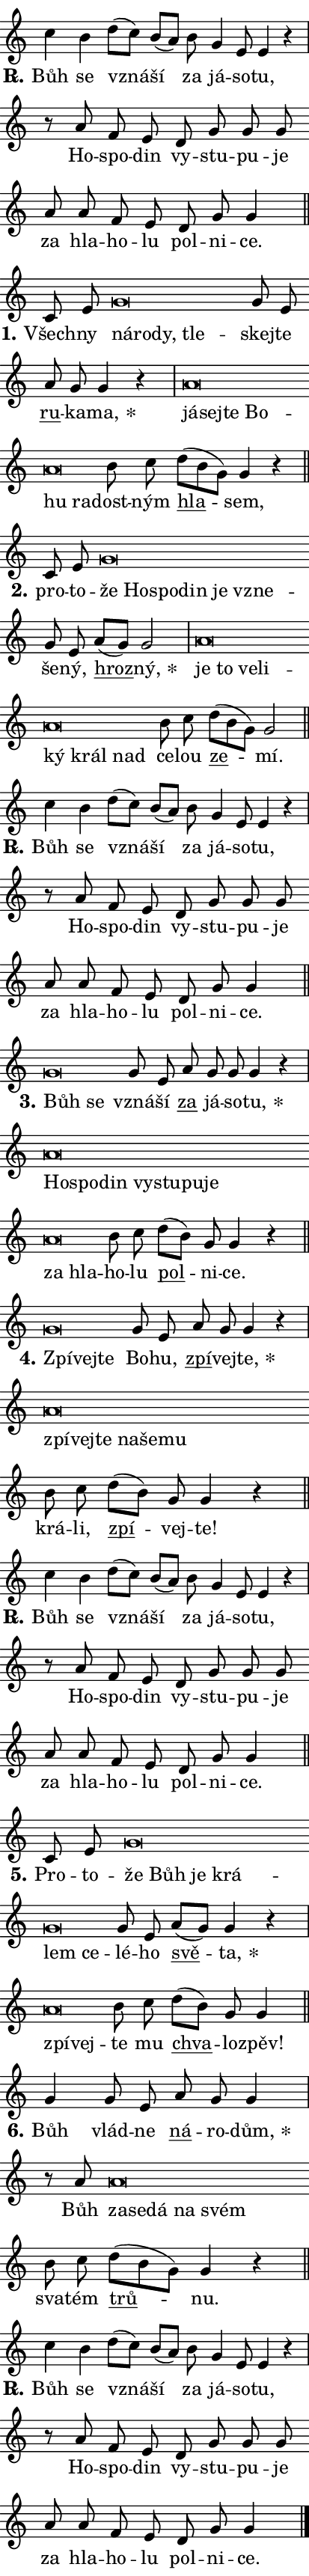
\version "2.22.1"
\header { tagline = "" }
\paper {
  indent = 0\cm
  top-margin = 0\cm
  right-margin = 0\cm
  bottom-margin = 0\cm
  left-margin = 0\cm
  paper-width = 7\cm
  page-breaking = #ly:one-page-breaking
  system-system-spacing.basic-distance = #11
  score-system-spacing.basic-distance = #11
  ragged-last = ##f
}


%% Author: Thomas Morley
%% https://lists.gnu.org/archive/html/lilypond-user/2020-05/msg00002.html
#(define (line-position grob)
"Returns position of @var[grob} in current system:
   @code{'start}, if at first time-step
   @code{'end}, if at last time-step
   @code{'middle} otherwise
"
  (let* ((col (ly:item-get-column grob))
         (ln (ly:grob-object col 'left-neighbor))
         (rn (ly:grob-object col 'right-neighbor))
         (col-to-check-left (if (ly:grob? ln) ln col))
         (col-to-check-right (if (ly:grob? rn) rn col))
         (break-dir-left
           (and
             (ly:grob-property col-to-check-left 'non-musical #f)
             (ly:item-break-dir col-to-check-left)))
         (break-dir-right
           (and
             (ly:grob-property col-to-check-right 'non-musical #f)
             (ly:item-break-dir col-to-check-right))))
        (cond ((eqv? 1 break-dir-left) 'start)
              ((eqv? -1 break-dir-right) 'end)
              (else 'middle))))

#(define (tranparent-at-line-position vctor)
  (lambda (grob)
  "Relying on @code{line-position} select the relevant enry from @var{vctor}.
Used to determine transparency,"
    (case (line-position grob)
      ((end) (not (vector-ref vctor 0)))
      ((middle) (not (vector-ref vctor 1)))
      ((start) (not (vector-ref vctor 2))))))

noteHeadBreakVisibility =
#(define-music-function (break-visibility)(vector?)
"Makes @code{NoteHead}s transparent relying on @var{break-visibility}"
#{
  \override NoteHead.transparent =
    #(tranparent-at-line-position break-visibility)
#})

#(define delete-ledgers-for-transparent-note-heads
  (lambda (grob)
    "Reads whether a @code{NoteHead} is transparent.
If so this @code{NoteHead} is removed from @code{'note-heads} from
@var{grob}, which is supposed to be @code{LedgerLineSpanner}.
As a result ledgers are not printed for this @code{NoteHead}"
    (let* ((nhds-array (ly:grob-object grob 'note-heads))
           (nhds-list
             (if (ly:grob-array? nhds-array)
                 (ly:grob-array->list nhds-array)
                 '()))
           ;; Relies on the transparent-property being done before
           ;; Staff.LedgerLineSpanner.after-line-breaking is executed.
           ;; This is fragile ...
           (to-keep
             (remove
               (lambda (nhd)
                 (ly:grob-property nhd 'transparent #f))
               nhds-list)))
      ;; TODO find a better method to iterate over grob-arrays, similiar
      ;; to filter/remove etc for lists
      ;; For now rebuilt from scratch
      (set! (ly:grob-object grob 'note-heads)  '())
      (for-each
        (lambda (nhd)
          (ly:pointer-group-interface::add-grob grob 'note-heads nhd))
        to-keep))))

hideNotes = {
  \noteHeadBreakVisibility #begin-of-line-visible
}
unHideNotes = {
  \noteHeadBreakVisibility #all-visible
}

% work-around for resetting accidentals
% https://lilypond.org/doc/v2.23/Documentation/notation/displaying-rhythms#unmetered-music
cadenzaMeasure = {
  \cadenzaOff
  \partial 1024 s1024
  \cadenzaOn
}

#(define-markup-command (accent layout props text) (markup?)
  "Underline accented syllable"
  (interpret-markup layout props
    #{\markup \override #'(offset . 4.3) \underline { #text }#}))

responsum = \markup \concat {
  "R" \hspace #-1.05 \path #0.1 #'((moveto 0 0.07) (lineto 0.9 0.8)) \hspace #0.05 "."
}

\layout {
    \context {
        \Staff
        \remove "Time_signature_engraver"
        \override LedgerLineSpanner.after-line-breaking = #delete-ledgers-for-transparent-note-heads
    }
    \context {
        \Voice {
            \override NoteHead.output-attributes = #'((class . "notehead"))
            \override Hairpin.height = #0.55
        }
    }
    \context {
        \Lyrics {
            \override StanzaNumber.output-attributes = #'((class . "stanzanumber"))
            \override LyricSpace.minimum-distance = #0.9
            \override LyricText.font-name = #"TeX Gyre Schola"
            \override LyricText.font-size = 1
            \override StanzaNumber.font-name = #"TeX Gyre Schola Bold"
            \override StanzaNumber.font-size = 1
        }
    }
}

% magnetic-lyrics.ily
%
%   written by
%     Jean Abou Samra <jean@abou-samra.fr>
%     Werner Lemberg <wl@gnu.org>
%
%   adapted by
%     Jiri Hon <jiri.hon@gmail.com>
%
% Version 2022-Apr-15

% https://www.mail-archive.com/lilypond-user@gnu.org/msg149350.html

#(define (Left_hyphen_pointer_engraver context)
   "Collect syllable-hyphen-syllable occurrences in lyrics and store
them in properties.  This engraver only looks to the left.  For
example, if the lyrics input is @code{foo -- bar}, it does the
following.

@itemize @bullet
@item
Set the @code{text} property of the @code{LyricHyphen} grob between
@q{foo} and @q{bar} to @code{foo}.

@item
Set the @code{left-hyphen} property of the @code{LyricText} grob with
text @q{foo} to the @code{LyricHyphen} grob between @q{foo} and
@q{bar}.
@end itemize

Use this auxiliary engraver in combination with the
@code{lyric-@/text::@/apply-@/magnetic-@/offset!} hook."
   (let ((hyphen #f)
         (text #f))
     (make-engraver
      (acknowledgers
       ((lyric-syllable-interface engraver grob source-engraver)
        (set! text grob)))
      (end-acknowledgers
       ((lyric-hyphen-interface engraver grob source-engraver)
        ;(when (not (grob::has-interface grob 'lyric-space-interface))
          (set! hyphen grob)));)
      ((stop-translation-timestep engraver)
       (when (and text hyphen)
         (ly:grob-set-object! text 'left-hyphen hyphen))
       (set! text #f)
       (set! hyphen #f)))))

#(define (lyric-text::apply-magnetic-offset! grob)
   "If the space between two syllables is less than the value in
property @code{LyricText@/.details@/.squash-threshold}, move the right
syllable to the left so that it gets concatenated with the left
syllable.

Use this function as a hook for
@code{LyricText@/.after-@/line-@/breaking} if the
@code{Left_@/hyphen_@/pointer_@/engraver} is active."
   (let ((hyphen (ly:grob-object grob 'left-hyphen #f)))
     (when hyphen
       (let ((left-text (ly:spanner-bound hyphen LEFT)))
         (when (grob::has-interface left-text 'lyric-syllable-interface)
           (let* ((common (ly:grob-common-refpoint grob left-text X))
                  (this-x-ext (ly:grob-extent grob common X))
                  (left-x-ext
                   (begin
                     ;; Trigger magnetism for left-text.
                     (ly:grob-property left-text 'after-line-breaking)
                     (ly:grob-extent left-text common X)))
                  ;; `delta` is the gap width between two syllables.
                  (delta (- (interval-start this-x-ext)
                            (interval-end left-x-ext)))
                  (details (ly:grob-property grob 'details))
                  (threshold (assoc-get 'squash-threshold details 0.2)))
             (when (< delta threshold)
               (let* (;; We have to manipulate the input text so that
                      ;; ligatures crossing syllable boundaries are not
                      ;; disabled.  For languages based on the Latin
                      ;; script this is essentially a beautification.
                      ;; However, for non-Western scripts it can be a
                      ;; necessity.
                      (lt (ly:grob-property left-text 'text))
                      (rt (ly:grob-property grob 'text))
                      (is-space (grob::has-interface hyphen 'lyric-space-interface))
                      (space (if is-space " " ""))
                      (space-markup (grob-interpret-markup grob " "))
                      (space-size (interval-length (ly:stencil-extent space-markup X)))
                      (extra-delta (if is-space space-size 0))
                      ;; Append new syllable.
                      (ltrt-space (if (and (string? lt) (string? rt))
                                (string-append lt space rt)
                                (make-concat-markup (list lt space rt))))
                      ;; Right-align `ltrt` to the right side.
                      (ltrt-space-markup (grob-interpret-markup
                               grob
                               (make-translate-markup
                                (cons (interval-length this-x-ext) 0)
                                (make-right-align-markup ltrt-space)))))
                 (begin
                   ;; Don't print `left-text`.
                   (ly:grob-set-property! left-text 'stencil #f)
                   ;; Set text and stencil (which holds all collected
                   ;; syllables so far) and shift it to the left.
                   (ly:grob-set-property! grob 'text ltrt-space)
                   (ly:grob-set-property! grob 'stencil ltrt-space-markup)
                   (ly:grob-translate-axis! grob (- (- delta extra-delta)) X))))))))))


#(define (lyric-hyphen::displace-bounds-first grob)
   ;; Make very sure this callback isn't triggered too early.
   (let ((left (ly:spanner-bound grob LEFT))
         (right (ly:spanner-bound grob RIGHT)))
     (ly:grob-property left 'after-line-breaking)
     (ly:grob-property right 'after-line-breaking)
     (ly:lyric-hyphen::print grob)))

squashThreshold = #0.4

\layout {
  \context {
    \Lyrics
    \consists #Left_hyphen_pointer_engraver
    \override LyricText.after-line-breaking =
      #lyric-text::apply-magnetic-offset!
    \override LyricHyphen.stencil = #lyric-hyphen::displace-bounds-first
    \override LyricText.details.squash-threshold = \squashThreshold
    \override LyricHyphen.minimum-distance = 0
    \override LyricHyphen.minimum-length = \squashThreshold
  }
}

squash = \override LyricText.details.squash-threshold = 9999
unSquash = \override LyricText.details.squash-threshold = \squashThreshold

left = \override LyricText.self-alignment-X = #LEFT
unLeft = \revert LyricText.self-alignment-X

starOffset = #(lambda (grob) 
                (let ((x_offset (ly:self-alignment-interface::aligned-on-x-parent grob)))
                  (if (= x_offset 0) 0 (+ x_offset 1.2))))

star = #(define-music-function (syllable)(string?)
"Append star separator at the end of a syllable"
#{
  \once \override LyricText.X-offset = #starOffset
  \lyricmode { \markup {
    #syllable
    \override #'((font-name . "TeX Gyre Schola Bold")) \hspace #0.2 \lower #0.65 \larger "*"
  } }
#})

starAccent = #(define-music-function (syllable)(string?)
"Append star separator at the end of a syllable and make accent"
#{
  \once \override LyricText.X-offset = #starOffset
  \lyricmode { \markup {
    \accent #syllable
    \override #'((font-name . "TeX Gyre Schola Bold")) \hspace #0.2 \lower #0.65 \larger "*"
  } }
#})

breath = #(define-music-function (syllable)(string?)
"Append breathing indicator at the end of a syllable"
#{
  \lyricmode { \markup { #syllable "+" } }
#})

optionalBreath = #(define-music-function (syllable)(string?)
"Append optional breathing indicator at the end of a syllable"
#{
  \lyricmode { \markup { #syllable "(+)" } }
#})


\score {
    <<
        \new Voice = "melody" { \cadenzaOn \key c \major \relative { c''4 b d8[( c)] b[( a)] \bar "" b g4 e8 e4 r \cadenzaMeasure \bar "|" r8 a f e \bar "" d g g g \bar "" a a f e d g g4 \cadenzaMeasure \bar "||" \break }
\relative { c'8 e g\breve*1/16 \hideNotes \breve*1/16 \bar "" \breve*1/16 \breve*1/16 \bar "" \unHideNotes g8 e \bar "" a g g4 r \cadenzaMeasure \bar "|" a\breve*1/16 \hideNotes \breve*1/16 \bar "" \breve*1/16 \bar "" \breve*1/16 \bar "" \breve*1/16 \breve*1/16 \bar "" \unHideNotes b8 c \bar "" d[( b g)] g4 r \cadenzaMeasure \bar "||" \break }
\relative { c'8 e g\breve*1/16 \hideNotes \breve*1/16 \bar "" \breve*1/16 \bar "" \breve*1/16 \bar "" \breve*1/16 \breve*1/16 \bar "" \unHideNotes g8 e \bar "" a[( g)] g2 \cadenzaMeasure \bar "|" a\breve*1/16 \hideNotes \breve*1/16 \bar "" \breve*1/16 \bar "" \breve*1/16 \bar "" \breve*1/16 \bar "" \breve*1/16 \breve*1/16 \bar "" \unHideNotes b8 c \bar "" d[( b g)] g2 \cadenzaMeasure \bar "||" \break }
\relative { c''4 b d8[( c)] b[( a)] \bar "" b g4 e8 e4 r \cadenzaMeasure \bar "|" r8 a f e \bar "" d g g g \bar "" a a f e d g g4 \cadenzaMeasure \bar "||" \break }
\relative { g'\breve*1/16 \hideNotes \breve*1/16 \bar "" \unHideNotes g8 e \bar "" a g g g4 r \cadenzaMeasure \bar "|" a\breve*1/16 \hideNotes \breve*1/16 \bar "" \breve*1/16 \bar "" \breve*1/16 \bar "" \breve*1/16 \bar "" \breve*1/16 \bar "" \breve*1/16 \bar "" \breve*1/16 \breve*1/16 \bar "" \unHideNotes b8 c \bar "" d[( b)] g g4 r \cadenzaMeasure \bar "||" \break }
\relative { g'\breve*1/16 \hideNotes \breve*1/16 \breve*1/16 \bar "" \unHideNotes g8 e \bar "" a g g4 r \cadenzaMeasure \bar "|" a\breve*1/16 \hideNotes \breve*1/16 \bar "" \breve*1/16 \bar "" \breve*1/16 \bar "" \breve*1/16 \breve*1/16 \bar "" \unHideNotes b8 c \bar "" d[( b)] g g4 r \cadenzaMeasure \bar "||" \break }
\relative { c''4 b d8[( c)] b[( a)] \bar "" b g4 e8 e4 r \cadenzaMeasure \bar "|" r8 a f e \bar "" d g g g \bar "" a a f e d g g4 \cadenzaMeasure \bar "||" \break }
\relative { c'8 e g\breve*1/16 \hideNotes \breve*1/16 \bar "" \breve*1/16 \bar "" \breve*1/16 \bar "" \breve*1/16 \breve*1/16 \bar "" \unHideNotes g8 e \bar "" a[( g)] g4 r \cadenzaMeasure \bar "|" a\breve*1/16 \hideNotes \breve*1/16 \bar "" \unHideNotes b8 c \bar "" d[( b)] g g4 \cadenzaMeasure \bar "||" \break }
\relative { g'4 g8 e \bar "" a g g4 \cadenzaMeasure \bar "|" r8 a8 a\breve*1/16 \hideNotes \breve*1/16 \bar "" \breve*1/16 \bar "" \breve*1/16 \breve*1/16 \bar "" \unHideNotes b8 c \bar "" d[( b g)] g4 r \cadenzaMeasure \bar "||" \break }
\relative { c''4 b d8[( c)] b[( a)] \bar "" b g4 e8 e4 r \cadenzaMeasure \bar "|" r8 a f e \bar "" d g g g \bar "" a a f e d g g4 \cadenzaMeasure \bar "||" \break } \bar "|." }
        \new Lyrics \lyricsto "melody" { \lyricmode { \set stanza = \responsum
Bůh se vzná -- ší za já -- so -- tu, Ho -- spo -- din vy -- stu -- pu -- je za hla -- ho -- lu pol -- ni -- ce.
\set stanza = "1."
Všech -- ny \left ná -- \squash ro -- dy, tle -- \unLeft \unSquash skej -- te \markup \accent ru -- ka -- \star ma, \left já -- \squash sej -- te Bo -- hu ra -- \unLeft \unSquash dost -- ným \markup \accent hla -- sem,
\set stanza = "2."
pro -- to -- \left že \squash Ho -- spo -- din je vzne -- \unLeft \unSquash še -- ný, \markup \accent hroz -- \star ný, \left je \squash to ve -- li -- ký král nad \unLeft \unSquash ce -- lou \markup \accent ze -- mí.
\set stanza = \responsum
Bůh se vzná -- ší za já -- so -- tu, Ho -- spo -- din vy -- stu -- pu -- je za hla -- ho -- lu pol -- ni -- ce.
\set stanza = "3."
\left Bůh \squash se \unLeft \unSquash vzná -- ší \markup \accent za já -- so -- \star tu, \left Ho -- \squash spo -- din vy -- stu -- pu -- je za hla -- \unLeft \unSquash ho -- lu \markup \accent pol -- ni -- ce.
\set stanza = "4."
\left Zpí -- \squash vej -- te \unLeft \unSquash Bo -- hu, \markup \accent zpí -- vej -- \star te, \left zpí -- \squash vej -- te na -- še -- mu \unLeft \unSquash krá -- li, \markup \accent zpí -- vej -- te!
\set stanza = \responsum
Bůh se vzná -- ší za já -- so -- tu, Ho -- spo -- din vy -- stu -- pu -- je za hla -- ho -- lu pol -- ni -- ce.
\set stanza = "5."
Pro -- to -- \left že \squash Bůh je krá -- lem ce -- \unLeft \unSquash lé -- ho \markup \accent svě -- \star ta, \left zpí -- \squash vej -- \unLeft \unSquash te mu \markup \accent chva -- lo -- zpěv!
\set stanza = "6."
Bůh vlád -- ne \markup \accent ná -- ro -- \star dům, Bůh \left za -- \squash se -- dá na svém \unLeft \unSquash sva -- tém \markup \accent trů -- nu.
\set stanza = \responsum
Bůh se vzná -- ší za já -- so -- tu, Ho -- spo -- din vy -- stu -- pu -- je za hla -- ho -- lu pol -- ni -- ce. } }
    >>
    \layout {}
}
